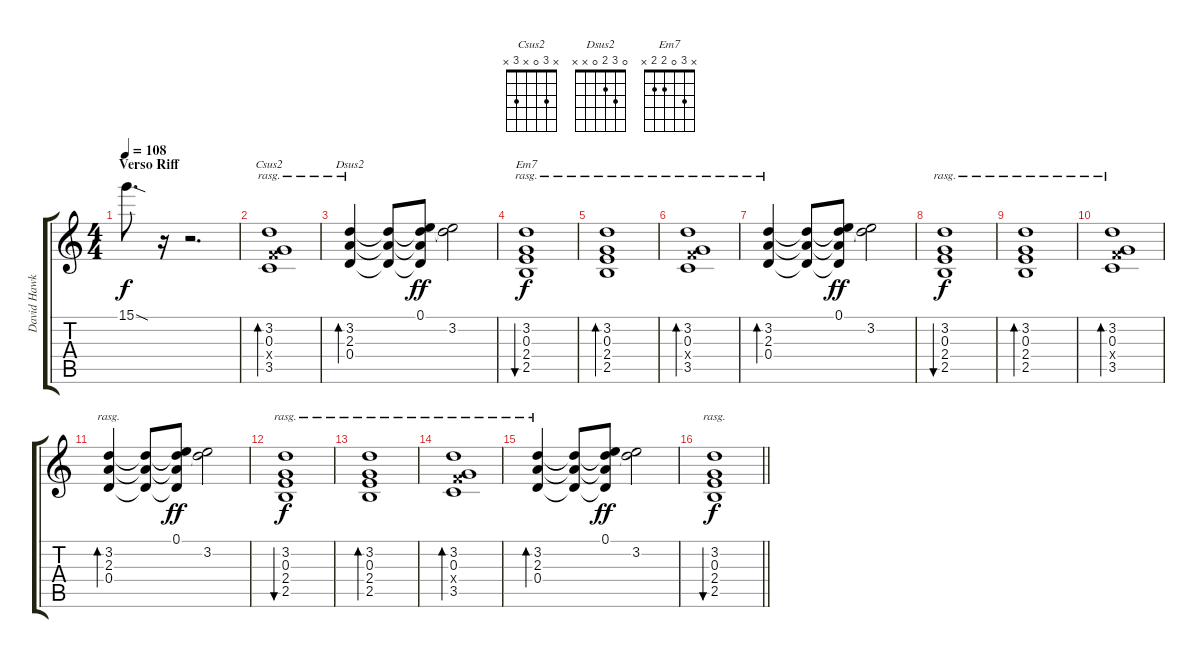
\track ("David Hawkins" "David Hawk") {instrument distortionguitar}
\staff {score tabs}
\tuning (E4 B3 G3 D3 A2 E2) {hide}
\chord ("Csus2" x 3 0 x 3 x)
\chord ("Dsus2" 0 3 2 0 x x)
\chord ("Em7" x 3 0 2 2 x)
\ts (4 4)
\section ("" "Verso Riff")
\tempo 108
\clef g2
\ks c
15.1{sod t}.8{d dy f} r.16 r.2{d} |
(3.2 0.3 3.4{x} 3.5).1{bd 480 ch "Csus2" rasg ii instrument acousticguitarsteel} |
(3.2 2.3 0.4).4{bd 480 ch "Dsus2" rasg ii} (3.2{t} 2.3{t} 0.4{t}).8 (0.1 3.2{t} 2.3{t} 0.4{t}).8{dy ff} (0.1{t} 3.2).2 |
(3.2 0.3 2.4 2.5).1{bu 480 ch "Em7" rasg ii dy f} |
(3.2 0.3 2.4 2.5).1{bd 480 rasg ii} |
(3.2 0.3 3.4{x} 3.5).1{bd 480 rasg ii} |
(3.2 2.3 0.4).4{bd 480 rasg ii} (3.2{t} 2.3{t} 0.4{t}).8 (0.1 3.2{t} 2.3{t} 0.4{t}).8{dy ff} (0.1{t} 3.2).2 |
(3.2 0.3 2.4 2.5).1{bu 480 rasg ii dy f} |
(3.2 0.3 2.4 2.5).1{bd 480 rasg ii} |
(3.2 0.3 3.4{x} 3.5).1{bd 480 rasg ii} |
(3.2 2.3 0.4).4{bd 480 rasg ii} (3.2{t} 2.3{t} 0.4{t}).8 (0.1 3.2{t} 2.3{t} 0.4{t}).8{dy ff} (0.1{t} 3.2).2 |
(3.2 0.3 2.4 2.5).1{bu 480 rasg ii dy f} |
(3.2 0.3 2.4 2.5).1{bd 480 rasg ii} |
(3.2 0.3 3.4{x} 3.5).1{bd 480 rasg ii} |
(3.2 2.3 0.4).4{bd 480 rasg ii} (3.2{t} 2.3{t} 0.4{t}).8 (0.1 3.2{t} 2.3{t} 0.4{t}).8{dy ff} (0.1{t} 3.2).2 |
\barLineRight lightlight
(3.2 0.3 2.4 2.5).1{bu 480 rasg ii dy f}
